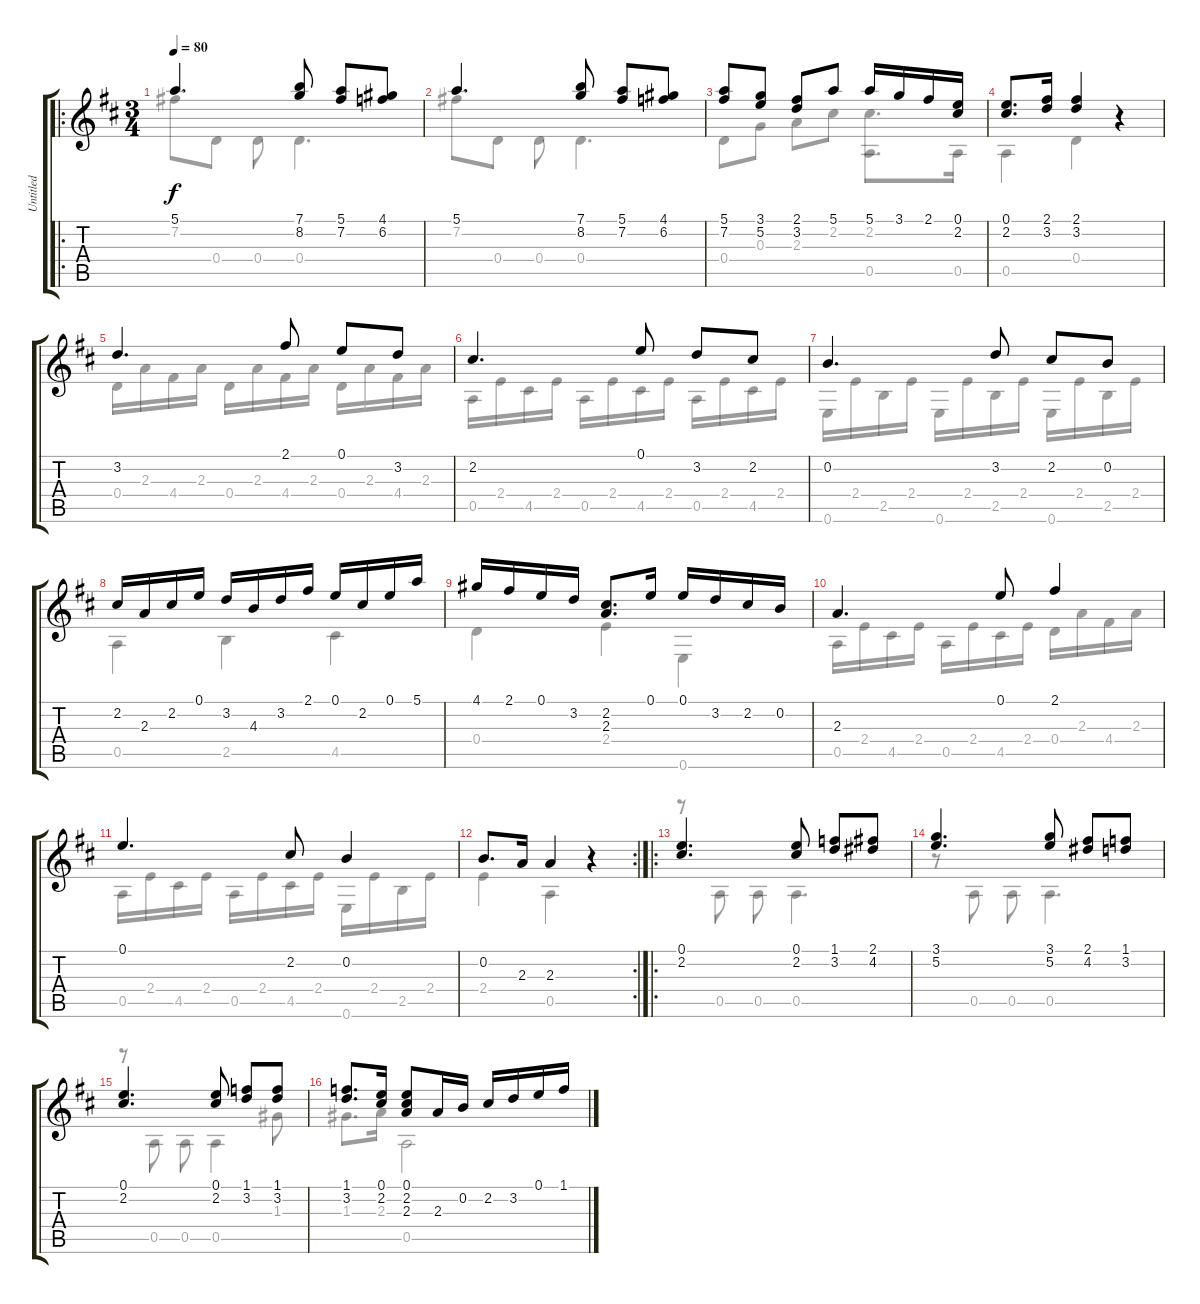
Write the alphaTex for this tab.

\track ("Untitled" "Untitled") {instrument acousticguitarnylon}
\staff {score tabs}
\tuning (E4 B3 G3 D3 A2 E2) {hide}
\voice
\ro
\ts (3 4)
\tempo 80
\clef g2
\ks d
5.1.4{d dy f instrument acousticguitarnylon} (7.1 8.2).8 (5.1 7.2).8 (4.1 6.2).8 |
5.1.4{d} (7.1 8.2).8 (5.1 7.2).8 (4.1 6.2).8 |
(5.1 7.2).8 (3.1 5.2).8 (2.1 3.2).8 5.1.8 5.1.16 3.1.16 2.1.16 (0.1 2.2).16 |
(0.1 2.2).8{d} (2.1 3.2).16 (2.1 3.2).4 r.4 |
3.2.4{d} 2.1.8 0.1.8 3.2.8 |
2.2.4{d} 0.1.8 3.2.8 2.2.8 |
0.2.4{d} 3.2.8 2.2.8 0.2.8 |
2.2.16 2.3.16 2.2.16 0.1.16 3.2.16 4.3.16 3.2.16 2.1.16 0.1.16 2.2.16 0.1.16 5.1.16 |
4.1.16 2.1.16 0.1.16 3.2.16 (2.2 2.3).8{d} 0.1.16 0.1.16 3.2.16 2.2.16 0.2.16 |
2.3.4{d} 0.1.8 2.1.4 |
0.1.4{d} 2.2.8 0.2.4 |
\rc 2
0.2.8{d} 2.3.16 2.3.4 r.4 |
\ro
(0.1 2.2).4{d} (0.1 2.2).8 (1.1 3.2).8 (2.1 4.2).8 |
(3.1 5.2).4{d} (3.1 5.2).8 (2.1 4.2).8 (1.1 3.2).8 |
(0.1 2.2).4{d} (0.1 2.2).8 (1.1 3.2).8 (1.1 3.2).8 |
(1.1 3.2).8{d} (0.1 2.2).16 (0.1 2.2 2.3).8 2.3.16 0.2.16 2.2.16 3.2.16 0.1.16 1.1.16
\voice
\clef g2
\ottava regular
\simile none
\ks d
7.2.8{dy f} 0.4.8 0.4.8 0.4.4{d} |
7.2.8 0.4.8 0.4.8 0.4.4{d} |
0.4.8 0.3.8 2.3.8 2.2.8 (2.2 0.5).8{d} 0.5.16 |
0.5.4 0.4.4 r.4 |
0.4.16 2.3.16 4.4.16 2.3.16 0.4.16 2.3.16 4.4.16 2.3.16 0.4.16 2.3.16 4.4.16 2.3.16 |
0.5.16 2.4.16 4.5.16 2.4.16 0.5.16 2.4.16 4.5.16 2.4.16 0.5.16 2.4.16 4.5.16 2.4.16 |
0.6.16 2.4.16 2.5.16 2.4.16 0.6.16 2.4.16 2.5.16 2.4.16 0.6.16 2.4.16 2.5.16 2.4.16 |
0.5.4 2.5.4 4.5.4 |
0.4.4 2.4.4 0.6.4 |
0.5.16 2.4.16 4.5.16 2.4.16 0.5.16 2.4.16 4.5.16 2.4.16 0.4.16 2.3.16 4.4.16 2.3.16 |
0.5.16 2.4.16 4.5.16 2.4.16 0.5.16 2.4.16 4.5.16 2.4.16 0.6.16 2.4.16 2.5.16 2.4.16 |
2.4.4 0.5.4 r.4 |
r.8 0.5.8 0.5.8 0.5.4{d} |
r.8 0.5.8 0.5.8 0.5.4{d} |
r.8 0.5.8 0.5.8 0.5.4 1.3.8 |
1.3.8{d} 2.3.16 0.5.2
